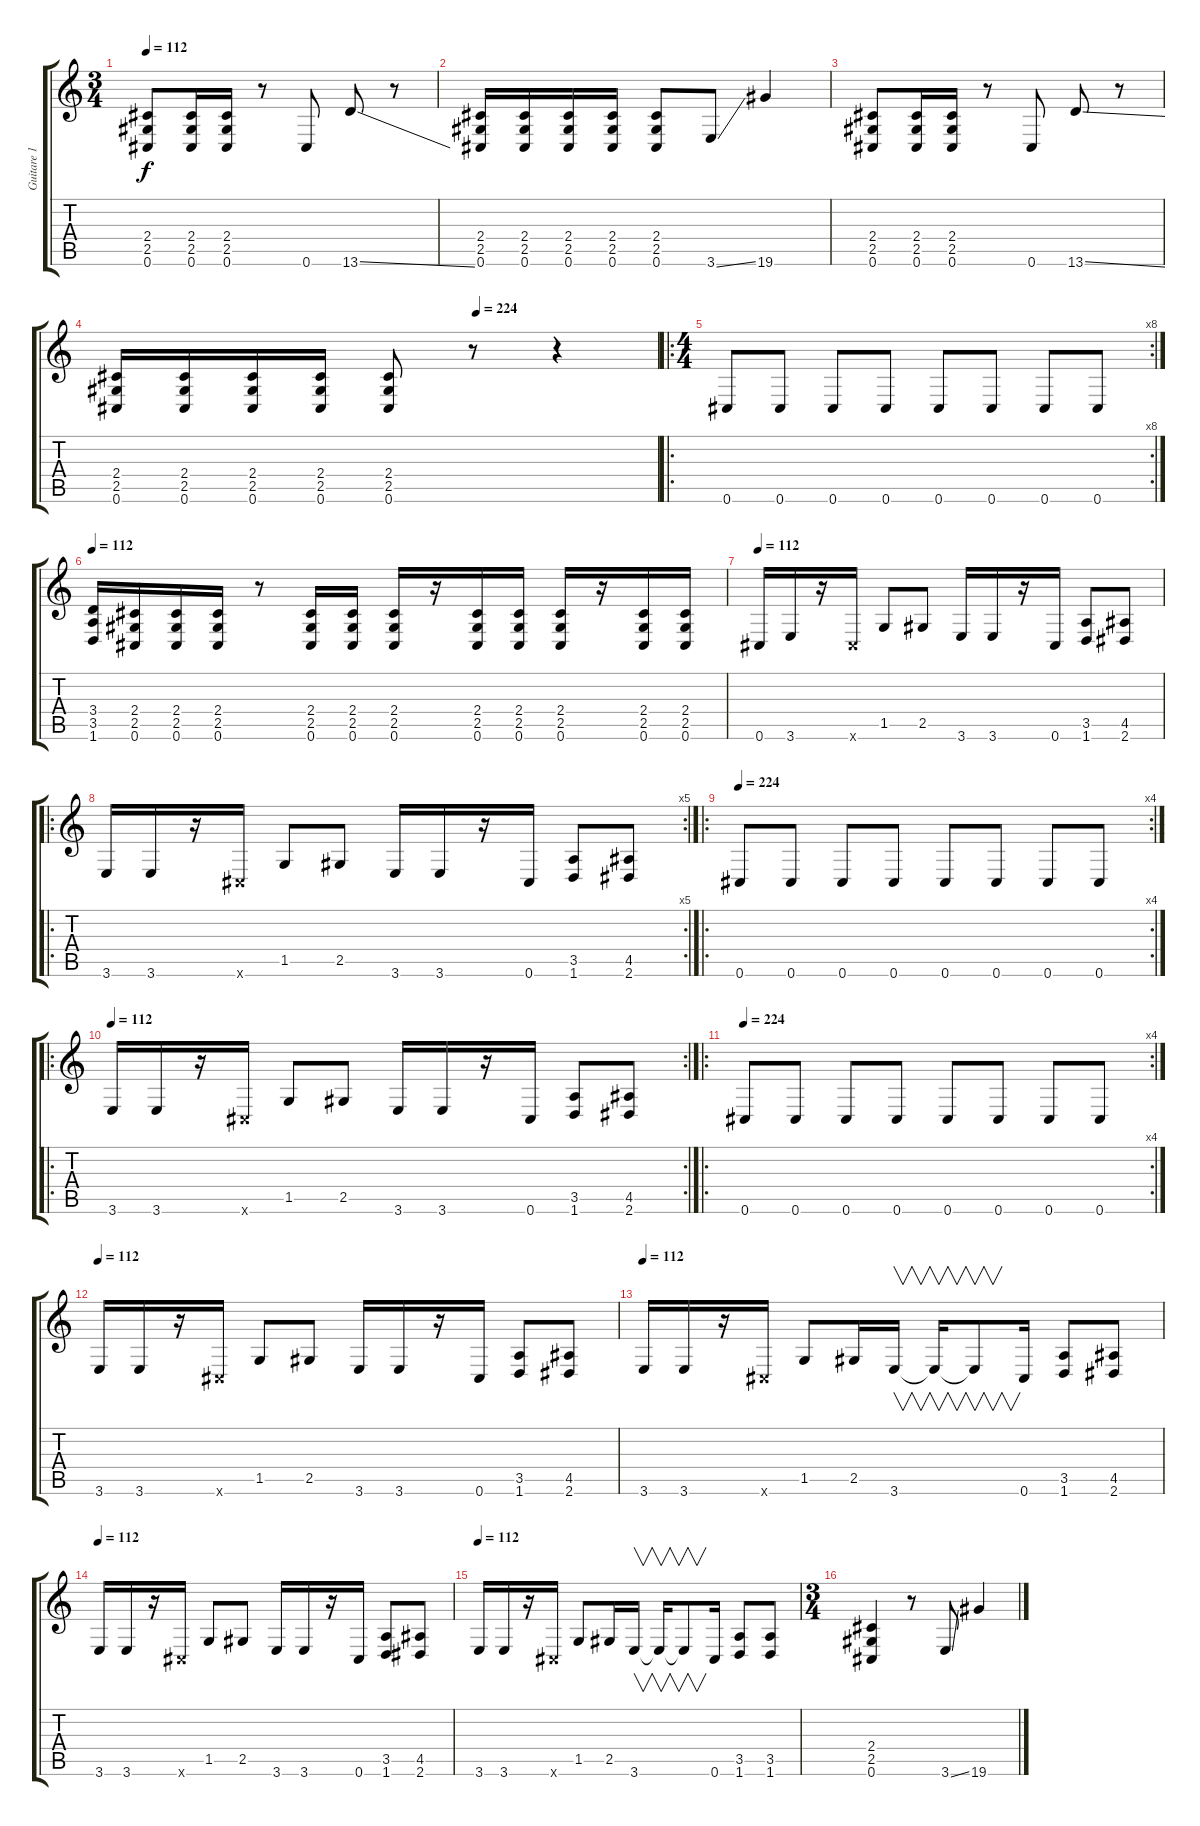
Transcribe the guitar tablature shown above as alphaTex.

\track ("Guitare 1" "Guitare 1") {instrument overdrivenguitar}
\staff {score tabs}
\tuning (Db4 Ab3 E3 B2 Gb2 Db2) {hide}
\ts (3 4)
\tempo 112
\clef g2
\ks c
(2.4 2.5 0.6).8{dy f} (2.4 2.5 0.6).16 (2.4 2.5 0.6).16 r.8 0.6.8 13.6{ss}.8 r.8 |
(2.4 2.5 0.6).16 (2.4 2.5 0.6).16 (2.4 2.5 0.6).16 (2.4 2.5 0.6).16 (2.4 2.5 0.6).8 3.6{ss}.8 19.6.4 |
(2.4 2.5 0.6).8 (2.4 2.5 0.6).16 (2.4 2.5 0.6).16 r.8 0.6.8 13.6{ss}.8 r.8 |
\tempo (224 0.6666666666666666)
(2.4 2.5 0.6).16 (2.4 2.5 0.6).16 (2.4 2.5 0.6).16 (2.4 2.5 0.6).16 (2.4 2.5 0.6).8 r.8 r.4 |
\ro
\rc 8
\ts (4 4)
0.6.8 0.6.8 0.6.8 0.6.8 0.6.8 0.6.8 0.6.8 0.6.8 |
\tempo 112
(3.4 3.5 1.6).16 (2.4 2.5 0.6).16 (2.4 2.5 0.6).16 (2.4 2.5 0.6).16 r.8 (2.4 2.5 0.6).16 (2.4 2.5 0.6).16 (2.4 2.5 0.6).16 r.16 (2.4 2.5 0.6).16 (2.4 2.5 0.6).16 (2.4 2.5 0.6).16 r.16 (2.4 2.5 0.6).16 (2.4 2.5 0.6).16 |
\tempo 112
0.6.16 3.6.16 r.16 0.6{x}.16 1.5.8 2.5.8 3.6.16 3.6.16 r.16 0.6.16 (3.5 1.6).8 (4.5 2.6).8 |
\ro
\rc 5
3.6.16 3.6.16 r.16 0.6{x}.16 1.5.8 2.5.8 3.6.16 3.6.16 r.16 0.6.16 (3.5 1.6).8 (4.5 2.6).8 |
\ro
\rc 4
\tempo 224
0.6.8 0.6.8 0.6.8 0.6.8 0.6.8 0.6.8 0.6.8 0.6.8 |
\ro
\rc 2
\tempo 112
3.6.16 3.6.16 r.16 0.6{x}.16 1.5.8 2.5.8 3.6.16 3.6.16 r.16 0.6.16 (3.5 1.6).8 (4.5 2.6).8 |
\ro
\rc 4
\tempo 224
0.6.8 0.6.8 0.6.8 0.6.8 0.6.8 0.6.8 0.6.8 0.6.8 |
\tempo 112
3.6.16 3.6.16 r.16 0.6{x}.16 1.5.8 2.5.8 3.6.16 3.6.16 r.16 0.6.16 (3.5 1.6).8 (4.5 2.6).8 |
\tempo 112
3.6.16 3.6.16 r.16 0.6{x}.16 1.5.8 2.5.16 3.6.16{v} 3.6{t}.16{v} 3.6{t}.8{v} 0.6.16 (3.5 1.6).8 (4.5 2.6).8 |
\tempo 112
3.6.16 3.6.16 r.16 0.6{x}.16 1.5.8 2.5.8 3.6.16 3.6.16 r.16 0.6.16 (3.5 1.6).8 (4.5 2.6).8 |
\tempo 112
3.6.16 3.6.16 r.16 0.6{x}.16 1.5.8 2.5.16 3.6.16{v} 3.6{t}.16{v} 3.6{t}.8{v} 0.6.16 (3.5 1.6).8 (3.5 1.6).8 |
\ts (3 4)
(2.4 2.5 0.6).4 r.8 3.6{ss}.8 19.6.4
